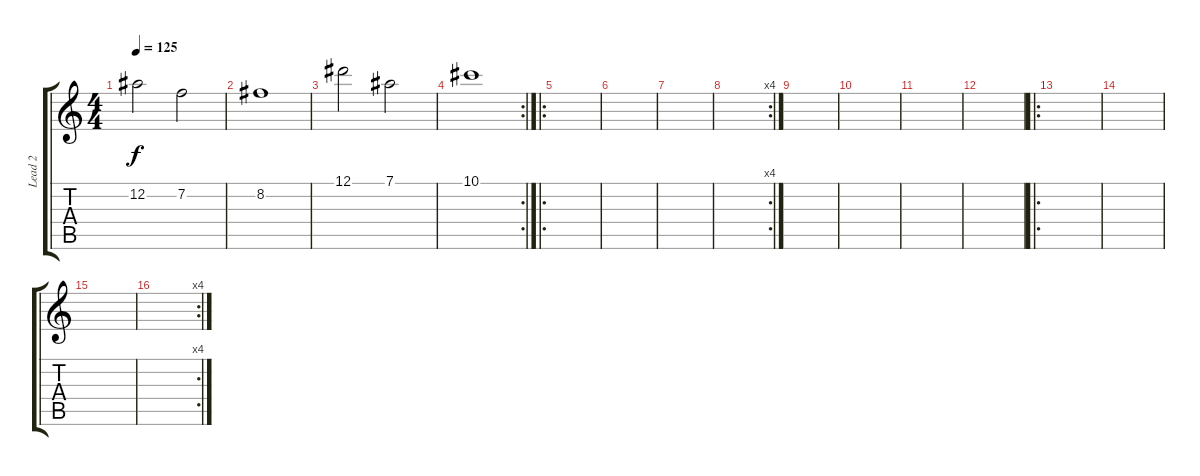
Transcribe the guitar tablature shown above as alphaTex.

\track ("Lead 2" "Lead 2") {instrument distortionguitar}
\staff {score tabs}
\tuning (Eb4 Bb3 Gb3 Db3 Ab2 Eb2) {hide}
\ts (4 4)
\tempo 125
\clef g2
\ks c
12.2.2{dy f} 7.2.2 |
8.2.1 |
12.1.2 7.1.2 |
\rc 2
10.1.1 |
\ro
|
|
|
\rc 4
|
|
|
|
|
\ro
|
|
|
\rc 4
